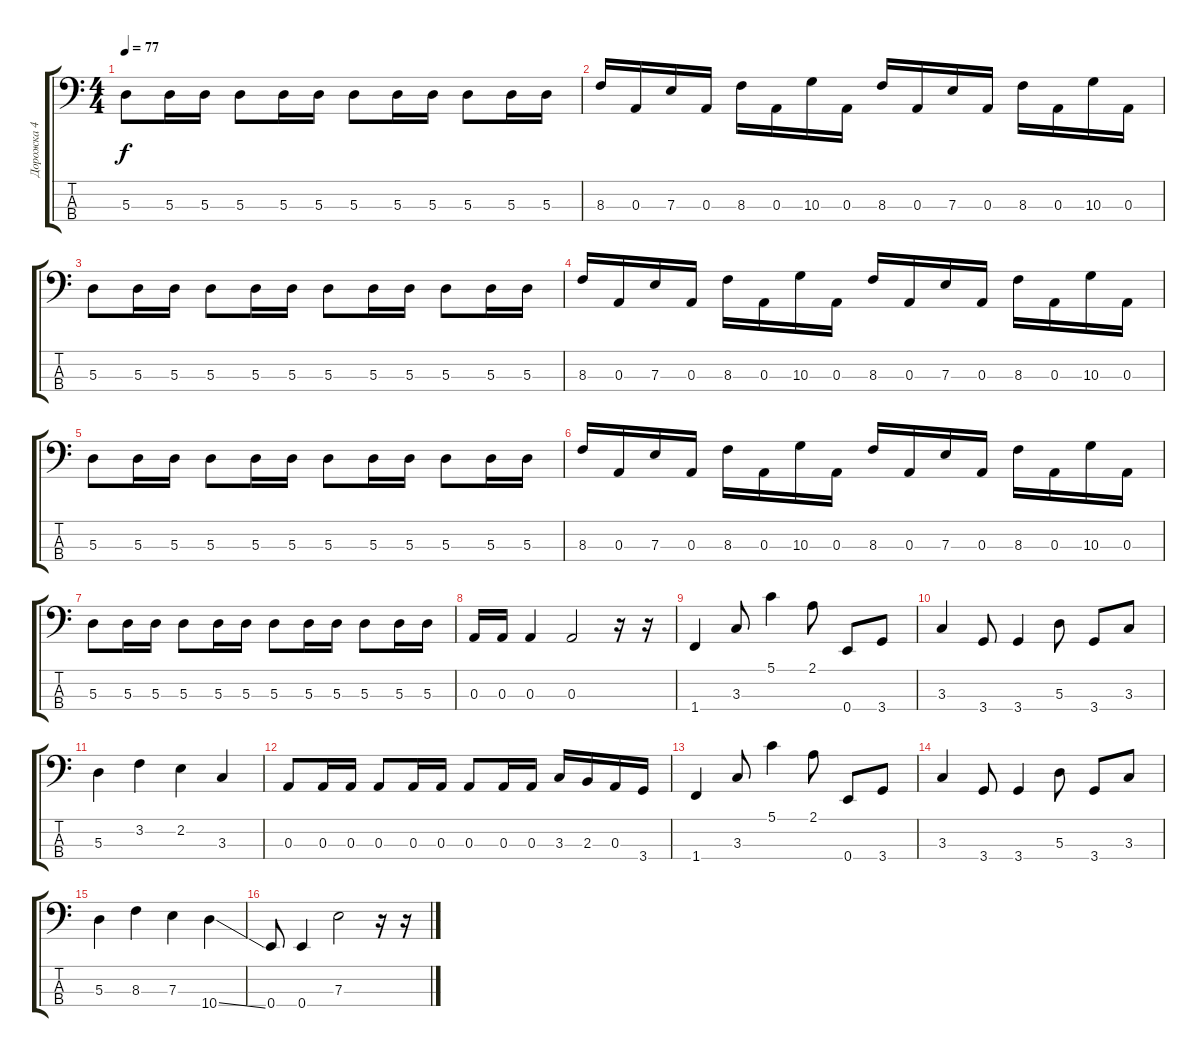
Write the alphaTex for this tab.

\track ("Дорожка 4" "Дорожка 4") {instrument acousticguitarnylon}
\staff {score tabs}
\tuning (G2 D2 A1 E1) {hide}
\ts (4 4)
\tempo 77
\clef f4
\ks c
5.3.8{dy f} 5.3.16 5.3.16 5.3.8 5.3.16 5.3.16 5.3.8 5.3.16 5.3.16 5.3.8 5.3.16 5.3.16 |
8.3.16 0.3.16 7.3.16 0.3.16 8.3.16 0.3.16 10.3.16 0.3.16 8.3.16 0.3.16 7.3.16 0.3.16 8.3.16 0.3.16 10.3.16 0.3.16 |
5.3.8 5.3.16 5.3.16 5.3.8 5.3.16 5.3.16 5.3.8 5.3.16 5.3.16 5.3.8 5.3.16 5.3.16 |
8.3.16 0.3.16 7.3.16 0.3.16 8.3.16 0.3.16 10.3.16 0.3.16 8.3.16 0.3.16 7.3.16 0.3.16 8.3.16 0.3.16 10.3.16 0.3.16 |
5.3.8 5.3.16 5.3.16 5.3.8 5.3.16 5.3.16 5.3.8 5.3.16 5.3.16 5.3.8 5.3.16 5.3.16 |
8.3.16 0.3.16 7.3.16 0.3.16 8.3.16 0.3.16 10.3.16 0.3.16 8.3.16 0.3.16 7.3.16 0.3.16 8.3.16 0.3.16 10.3.16 0.3.16 |
5.3.8 5.3.16 5.3.16 5.3.8 5.3.16 5.3.16 5.3.8 5.3.16 5.3.16 5.3.8 5.3.16 5.3.16 |
0.3.16 0.3.16 0.3.4 0.3.2 r.16 r.16 |
1.4.4 3.3.8 5.1.4 2.1.8 0.4.8 3.4.8 |
3.3.4 3.4.8 3.4.4 5.3.8 3.4.8 3.3.8 |
5.3.4 3.2.4 2.2.4 3.3.4 |
0.3.8 0.3.16 0.3.16 0.3.8 0.3.16 0.3.16 0.3.8 0.3.16 0.3.16 3.3.16 2.3.16 0.3.16 3.4.16 |
1.4.4 3.3.8 5.1.4 2.1.8 0.4.8 3.4.8 |
3.3.4 3.4.8 3.4.4 5.3.8 3.4.8 3.3.8 |
5.3.4 8.3.4 7.3.4 10.4{ss}.4 |
0.4.8 0.4.4 7.3.2 r.16 r.16
